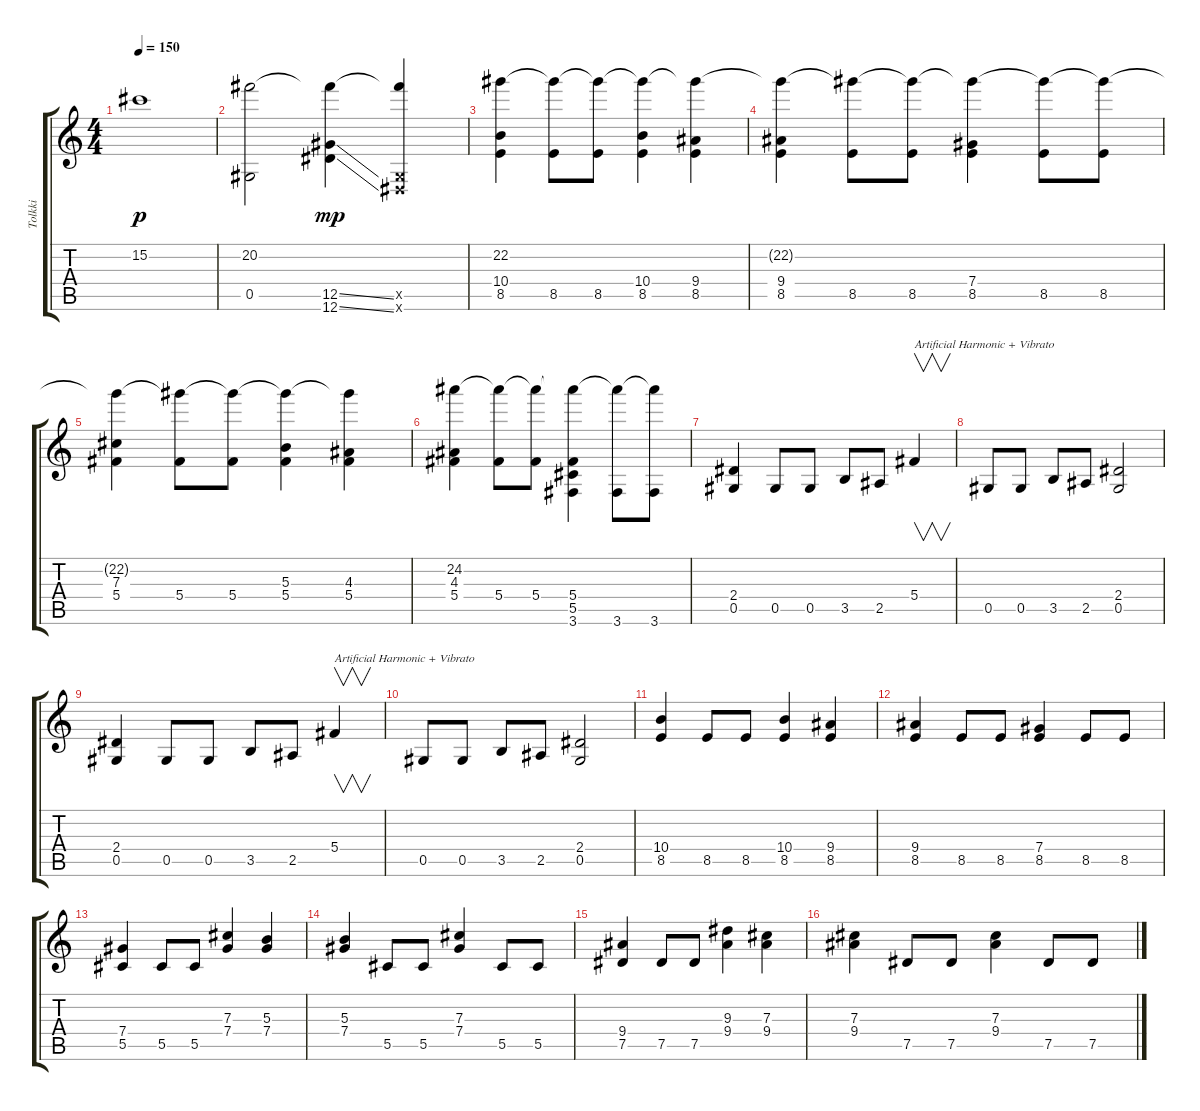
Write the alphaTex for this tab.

\track ("Tolkki" "Tolkki") {instrument distortionguitar}
\staff {score tabs}
\tuning (Eb4 Bb3 Gb3 Db3 Ab2 Eb2) {hide}
\ts (4 4)
\tempo 150
\clef g2
\ks c
15.2.1{dy p} |
(20.2 0.5).2 (20.2{t} 12.5{ss} 12.6{ss}).4{dy mp} (20.2{t} 0.5{x} 0.6{x}).4 |
(22.2 10.4 8.5).4 (22.2{t} 8.5).8 (22.2{t} 8.5).8 (22.2{t} 10.4 8.5).4 (22.2{t} 9.4 8.5).4 |
(22.2{t} 9.4 8.5).4 (22.2{t} 8.5).8 (22.2{t} 8.5).8 (22.2{t} 7.4 8.5).4 (22.2{t} 8.5).8 (22.2{t} 8.5).8 |
(22.2{t} 7.3 5.4).4 (22.2{t} 5.4).8 (22.2{t} 5.4).8 (22.2{t} 5.3 5.4).4 (22.2{t} 4.3 5.4).4 |
(24.2 4.3 5.4).4 (24.2{t} 5.4).8 (24.2{t} 5.4).8 (24.2{t} 5.4 5.5 3.6).4 (24.2{t} 3.6).8 (24.2{t} 3.6).8 |
(2.4 0.5).4 0.5.8 0.5.8 3.5.8 2.5.8 5.4.4{v txt "Artificial Harmonic + Vibrato"} |
0.5.8 0.5.8 3.5.8 2.5.8 (2.4 0.5).2 |
(2.4 0.5).4 0.5.8 0.5.8 3.5.8 2.5.8 5.4.4{v txt "Artificial Harmonic + Vibrato"} |
0.5.8 0.5.8 3.5.8 2.5.8 (2.4 0.5).2 |
(10.4 8.5).4 8.5.8 8.5.8 (10.4 8.5).4 (9.4 8.5).4 |
(9.4 8.5).4 8.5.8 8.5.8 (7.4 8.5).4 8.5.8 8.5.8 |
(7.4 5.5).4 5.5.8 5.5.8 (7.3 7.4).4 (5.3 7.4).4 |
(5.3 7.4).4 5.5.8 5.5.8 (7.3 7.4).4 5.5.8 5.5.8 |
(9.4 7.5).4 7.5.8 7.5.8 (9.3 9.4).4 (7.3 9.4).4 |
(7.3 9.4).4 7.5.8 7.5.8 (7.3 9.4).4 7.5.8 7.5.8
